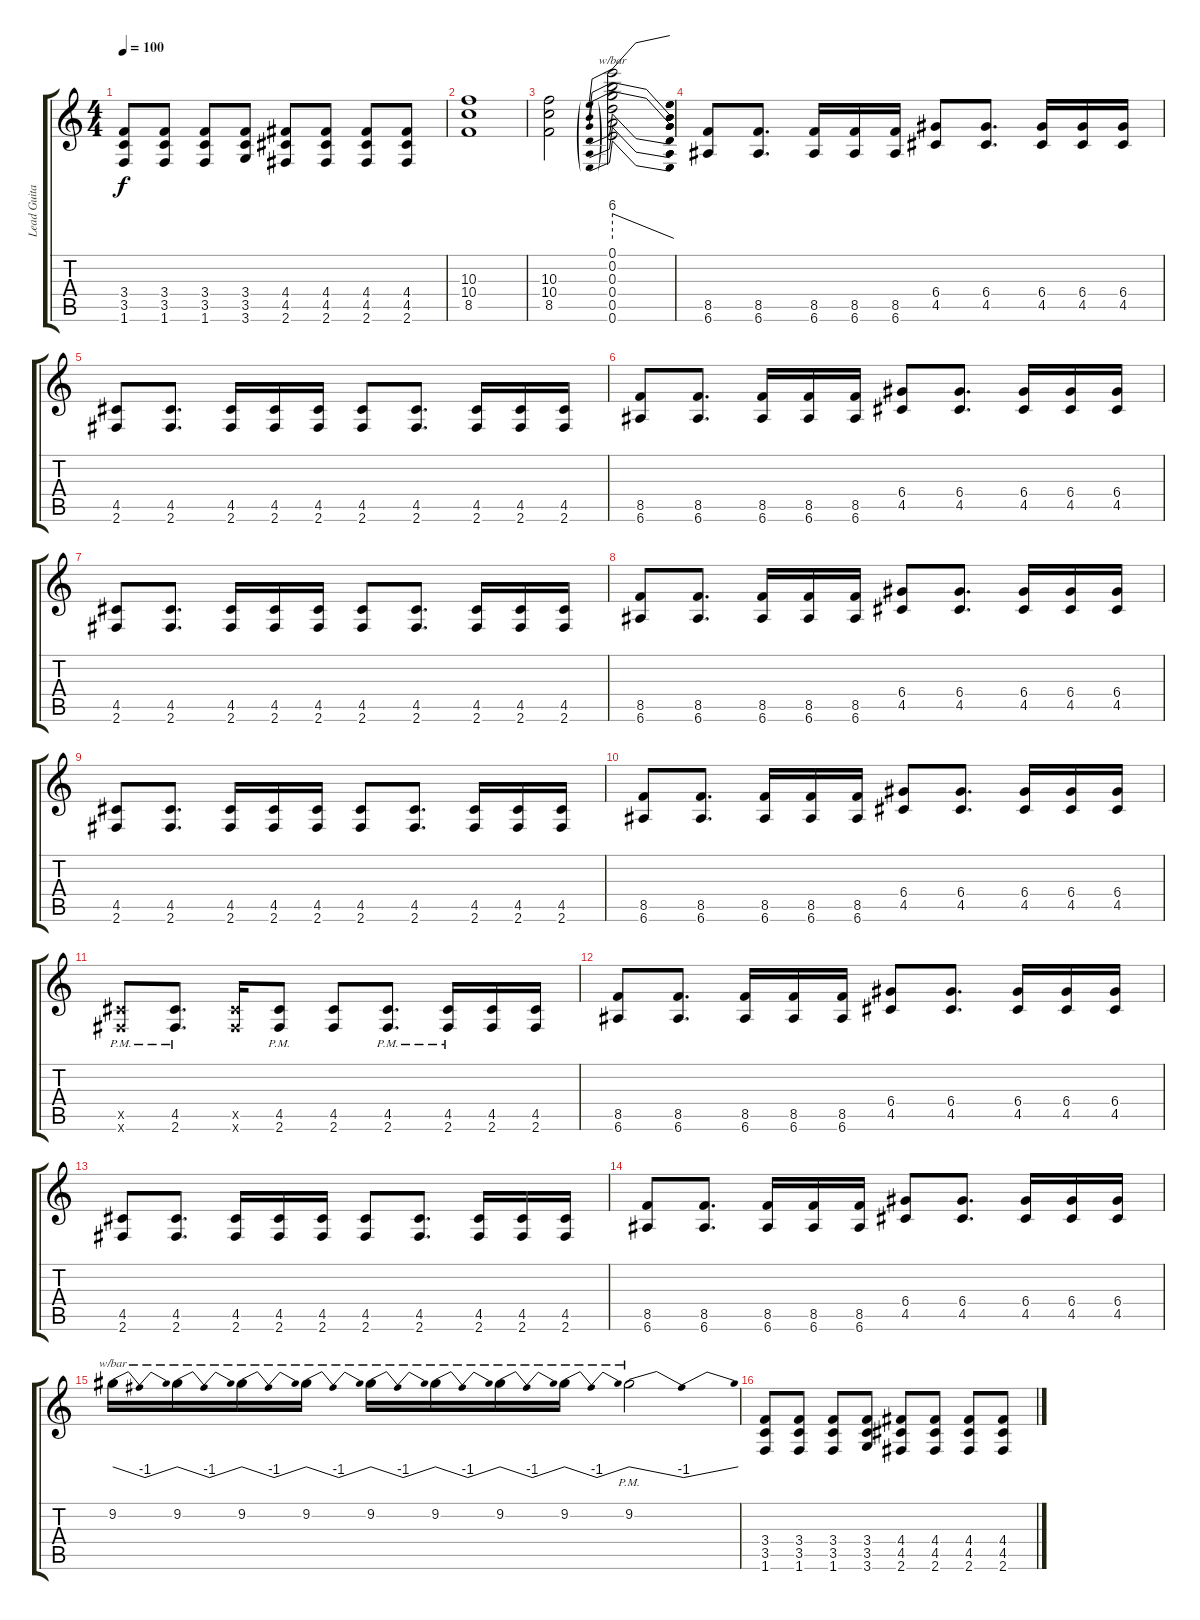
\track ("Lead Guitar" "Lead Guita") {instrument distortionguitar}
\staff {score tabs}
\tuning (E4 B3 G3 D3 A2 E2) {hide}
\ts (4 4)
\tempo 100
\clef g2
\ks c
(3.4 3.5 1.6).8{dy f} (3.4 3.5 1.6).8 (3.4 3.5 1.6).8 (3.4 3.5 3.6).8 (4.4 4.5 2.6).8 (4.4 4.5 2.6).8 (4.4 4.5 2.6).8 (4.4 4.5 2.6).8 |
(10.3 10.4 8.5).1 |
(10.3 10.4 8.5).2 (0.1 0.2 0.3 0.4 0.5 0.6).2{tbe (predivedive default 0 24 60 0)} |
(8.5 6.6).8 (8.5 6.6).8{d} (8.5 6.6).16 (8.5 6.6).16 (8.5 6.6).16 (6.4 4.5).8 (6.4 4.5).8{d} (6.4 4.5).16 (6.4 4.5).16 (6.4 4.5).16 |
(4.5 2.6).8 (4.5 2.6).8{d} (4.5 2.6).16 (4.5 2.6).16 (4.5 2.6).16 (4.5 2.6).8 (4.5 2.6).8{d} (4.5 2.6).16 (4.5 2.6).16 (4.5 2.6).16 |
(8.5 6.6).8 (8.5 6.6).8{d} (8.5 6.6).16 (8.5 6.6).16 (8.5 6.6).16 (6.4 4.5).8 (6.4 4.5).8{d} (6.4 4.5).16 (6.4 4.5).16 (6.4 4.5).16 |
(4.5 2.6).8 (4.5 2.6).8{d} (4.5 2.6).16 (4.5 2.6).16 (4.5 2.6).16 (4.5 2.6).8 (4.5 2.6).8{d} (4.5 2.6).16 (4.5 2.6).16 (4.5 2.6).16 |
(8.5 6.6).8 (8.5 6.6).8{d} (8.5 6.6).16 (8.5 6.6).16 (8.5 6.6).16 (6.4 4.5).8 (6.4 4.5).8{d} (6.4 4.5).16 (6.4 4.5).16 (6.4 4.5).16 |
(4.5 2.6).8 (4.5 2.6).8{d} (4.5 2.6).16 (4.5 2.6).16 (4.5 2.6).16 (4.5 2.6).8 (4.5 2.6).8{d} (4.5 2.6).16 (4.5 2.6).16 (4.5 2.6).16 |
(8.5 6.6).8 (8.5 6.6).8{d} (8.5 6.6).16 (8.5 6.6).16 (8.5 6.6).16 (6.4 4.5).8 (6.4 4.5).8{d} (6.4 4.5).16 (6.4 4.5).16 (6.4 4.5).16 |
(4.5{pm x} 2.6{pm x}).8 (4.5{pm} 2.6{pm}).8{d} (4.5{x} 2.6{x}).16 (4.5{pm} 2.6{pm}).8 (4.5 2.6).8 (4.5{pm} 2.6{pm}).8{d} (4.5{pm} 2.6{pm}).16 (4.5 2.6).16 (4.5 2.6).16 |
(8.5 6.6).8 (8.5 6.6).8{d} (8.5 6.6).16 (8.5 6.6).16 (8.5 6.6).16 (6.4 4.5).8 (6.4 4.5).8{d} (6.4 4.5).16 (6.4 4.5).16 (6.4 4.5).16 |
(4.5 2.6).8 (4.5 2.6).8{d} (4.5 2.6).16 (4.5 2.6).16 (4.5 2.6).16 (4.5 2.6).8 (4.5 2.6).8{d} (4.5 2.6).16 (4.5 2.6).16 (4.5 2.6).16 |
(8.5 6.6).8 (8.5 6.6).8{d} (8.5 6.6).16 (8.5 6.6).16 (8.5 6.6).16 (6.4 4.5).8 (6.4 4.5).8{d} (6.4 4.5).16 (6.4 4.5).16 (6.4 4.5).16 |
9.2.16{tbe (dip default 0 0 30 -4 60 0)} 9.2.16{tbe (dip default 0 0 30 -4 60 0)} 9.2.16{tbe (dip default 0 0 30 -4 60 0)} 9.2.16{tbe (dip default 0 0 30 -4 60 0)} 9.2.16{tbe (dip default 0 0 30 -4 60 0)} 9.2.16{tbe (dip default 0 0 30 -4 60 0)} 9.2.16{tbe (dip default 0 0 30 -4 60 0)} 9.2.16{tbe (dip default 0 0 30 -4 60 0)} 9.2{pm}.2{tbe (dip default 0 0 30 -4 60 0)} |
(3.4 3.5 1.6).8 (3.4 3.5 1.6).8 (3.4 3.5 1.6).8 (3.4 3.5 3.6).8 (4.4 4.5 2.6).8 (4.4 4.5 2.6).8 (4.4 4.5 2.6).8 (4.4 4.5 2.6).8
